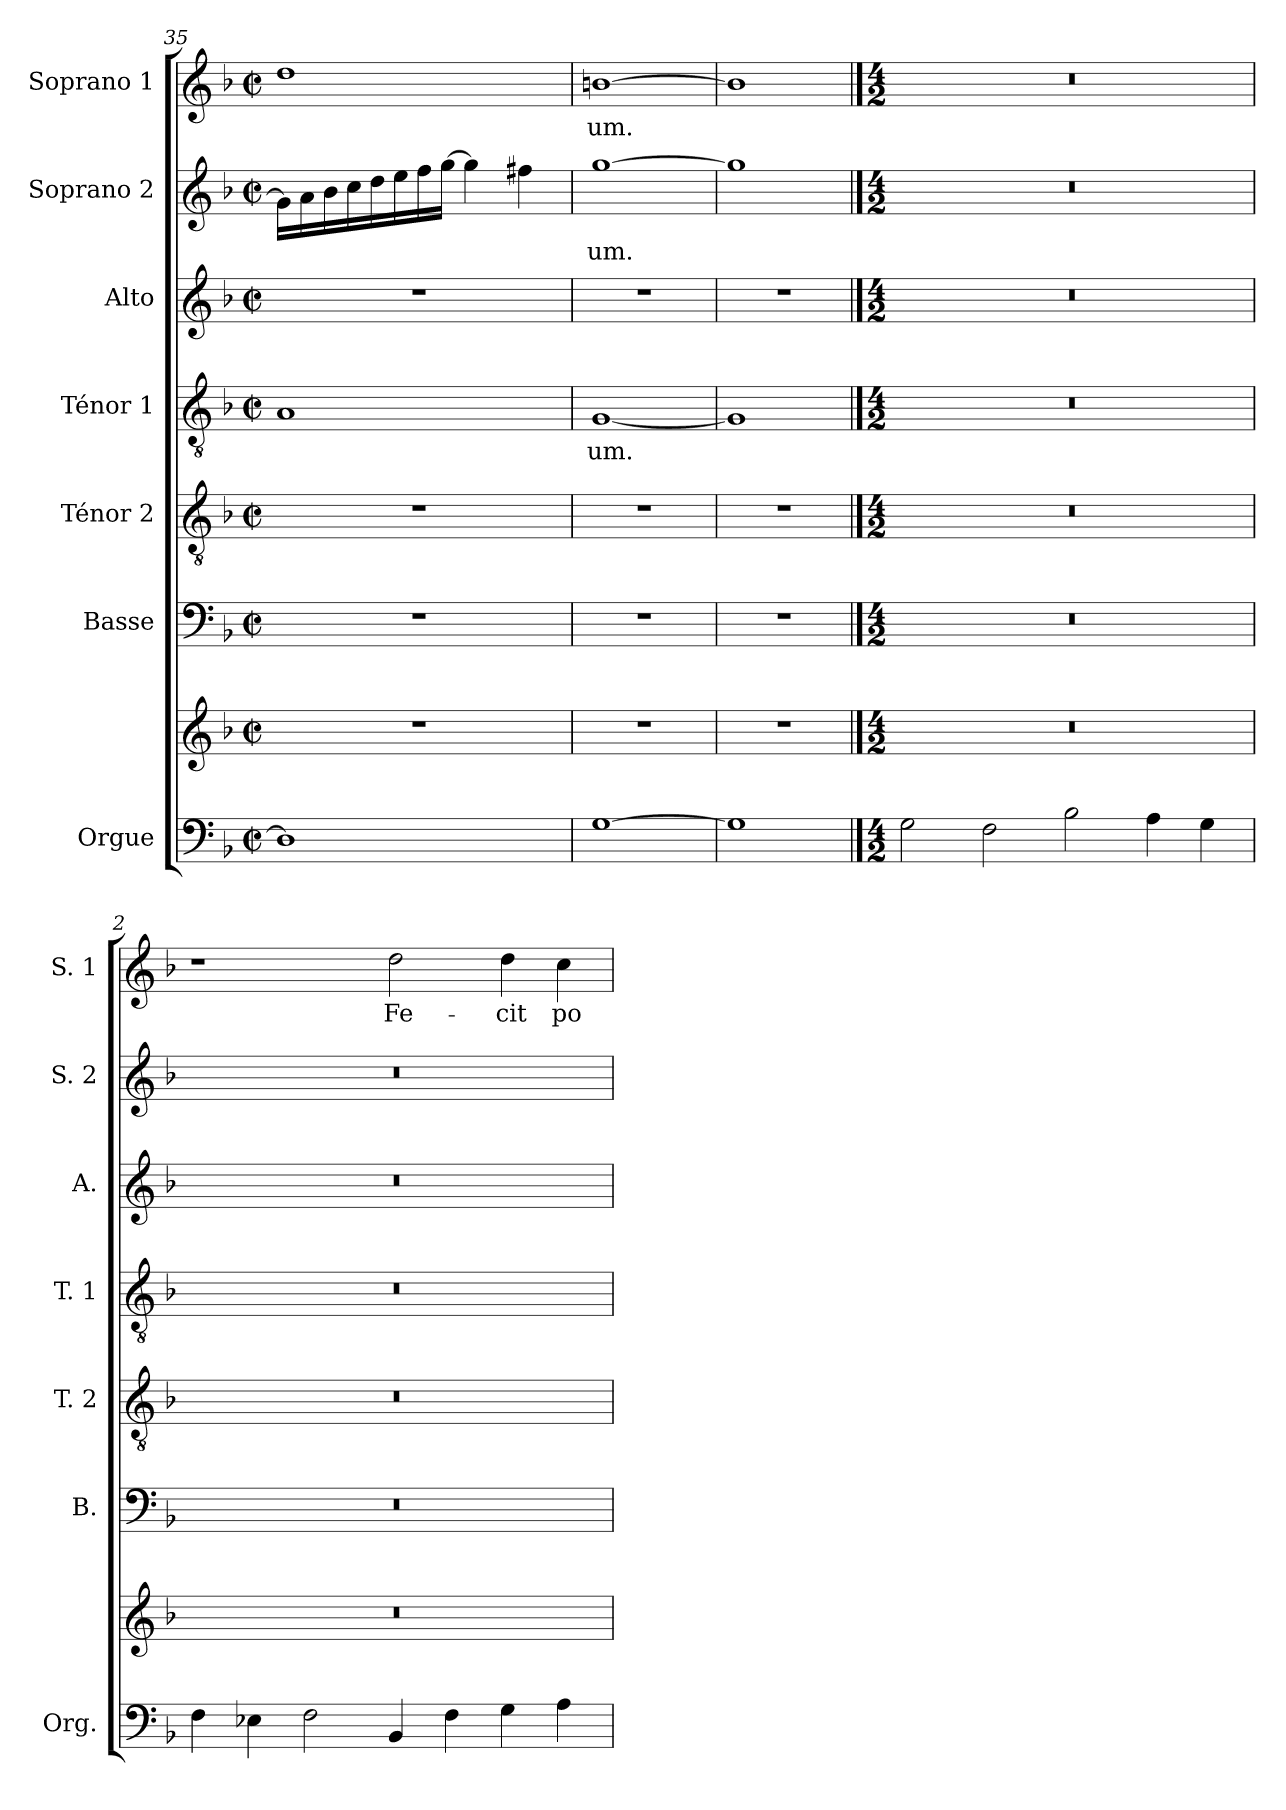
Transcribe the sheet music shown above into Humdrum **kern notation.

**kern	**kern	**kern	**kern	**kern	**text	**kern	**kern	**text	**kern	**text
*part7	*part7	*part6	*part5	*part4	*part4	*part3	*part2	*part2	*part1	*part1
*staff8	*staff7	*staff6	*staff5	*staff4	*staff4	*staff3	*staff2	*staff2	*staff1	*staff1
*I"Orgue	*	*I"Basse	*I"Ténor 2	*I"Ténor 1	*	*I"Alto	*I"Soprano 2	*	*I"Soprano 1	*
*I'Org.	*	*I'B.	*I'T. 2	*I'T. 1	*	*I'A.	*I'S. 2	*	*I'S. 1	*
!!LO:PB:g=z
*clefF4	*clefG2	*clefF4	*clefGv2	*clefGv2	*	*clefG2	*clefG2	*	*clefG2	*
*k[b-]	*k[b-]	*k[b-]	*k[b-]	*k[b-]	*	*k[b-]	*k[b-]	*	*k[b-]	*
*M2/2	*M2/2	*M2/2	*M2/2	*M2/2	*	*M2/2	*M2/2	*	*M2/2	*
*met(c|)	*met(c|)	*met(c|)	*met(c|)	*met(c|)	*	*met(c|)	*met(c|)	*	*met(c|)	*
=35	=35	=35	=35	=35	=35	=35	=35	=35	=35	=35
1D]	1r	1r	1r	1A	.	1r	16g\LL]	.	1dd	.
.	.	.	.	.	.	.	16a\	.	.	.
.	.	.	.	.	.	.	16b-\	.	.	.
.	.	.	.	.	.	.	16cc\	.	.	.
.	.	.	.	.	.	.	16dd\	.	.	.
.	.	.	.	.	.	.	16ee\	.	.	.
.	.	.	.	.	.	.	16ff\	.	.	.
.	.	.	.	.	.	.	[>16gg\JJ	.	.	.
.	.	.	.	.	.	.	4gg\]	.	.	.
.	.	.	.	.	.	.	4ff#X\	.	.	.
=36	=36	=36	=36	=36	=36	=36	=36	=36	=36	=36
!	!	!	!	!	!LO:LY:b	!	!	!LO:LY:b	!	!LO:LY:b
[1G	1r	1r	1r	[1G	-um.	1r	[1gg	-um.	[1bn	-um.
=37	=37	=37	=37	=37	=37	=37	=37	=37	=37	=37
1G]	1r	1r	1r	1G]	.	1r	1gg]	.	1b]	.
!!LO:PB:g=z
==1	==1	==1	==1	==1	==1	==1	==1	==1	==1	==1
*M4/2	*M4/2	*M4/2	*M4/2	*M4/2	*	*M4/2	*M4/2	*	*M4/2	*
*	*	*	*	*	*	*	*	*	*MM160	*
2G\	0r	0r	0r	0r	.	0r	0r	.	0r	.
2F\	.	.	.	.	.	.	.	.	.	.
2B-\	.	.	.	.	.	.	.	.	.	.
4A\	.	.	.	.	.	.	.	.	.	.
4G\	.	.	.	.	.	.	.	.	.	.
=2	=2	=2	=2	=2	=2	=2	=2	=2	=2	=2
4F\	0r	0r	0r	0r	.	0r	0r	.	1r	.
4E-X\	.	.	.	.	.	.	.	.	.	.
2F\	.	.	.	.	.	.	.	.	.	.
!	!	!	!	!	!	!	!	!	!	!LO:LY:b
4BB-/	.	.	.	.	.	.	.	.	2dd\	Fe-
4F\	.	.	.	.	.	.	.	.	.	.
!	!	!	!	!	!	!	!	!	!	!LO:LY:b
4G\	.	.	.	.	.	.	.	.	4dd\	-cit
!	!	!	!	!	!	!	!	!	!	!LO:LY:b
4A\	.	.	.	.	.	.	.	.	4cc\	po-
=	=	=	=	=	=	=	=	=	=	=
*-	*-	*-	*-	*-	*-	*-	*-	*-	*-	*-
